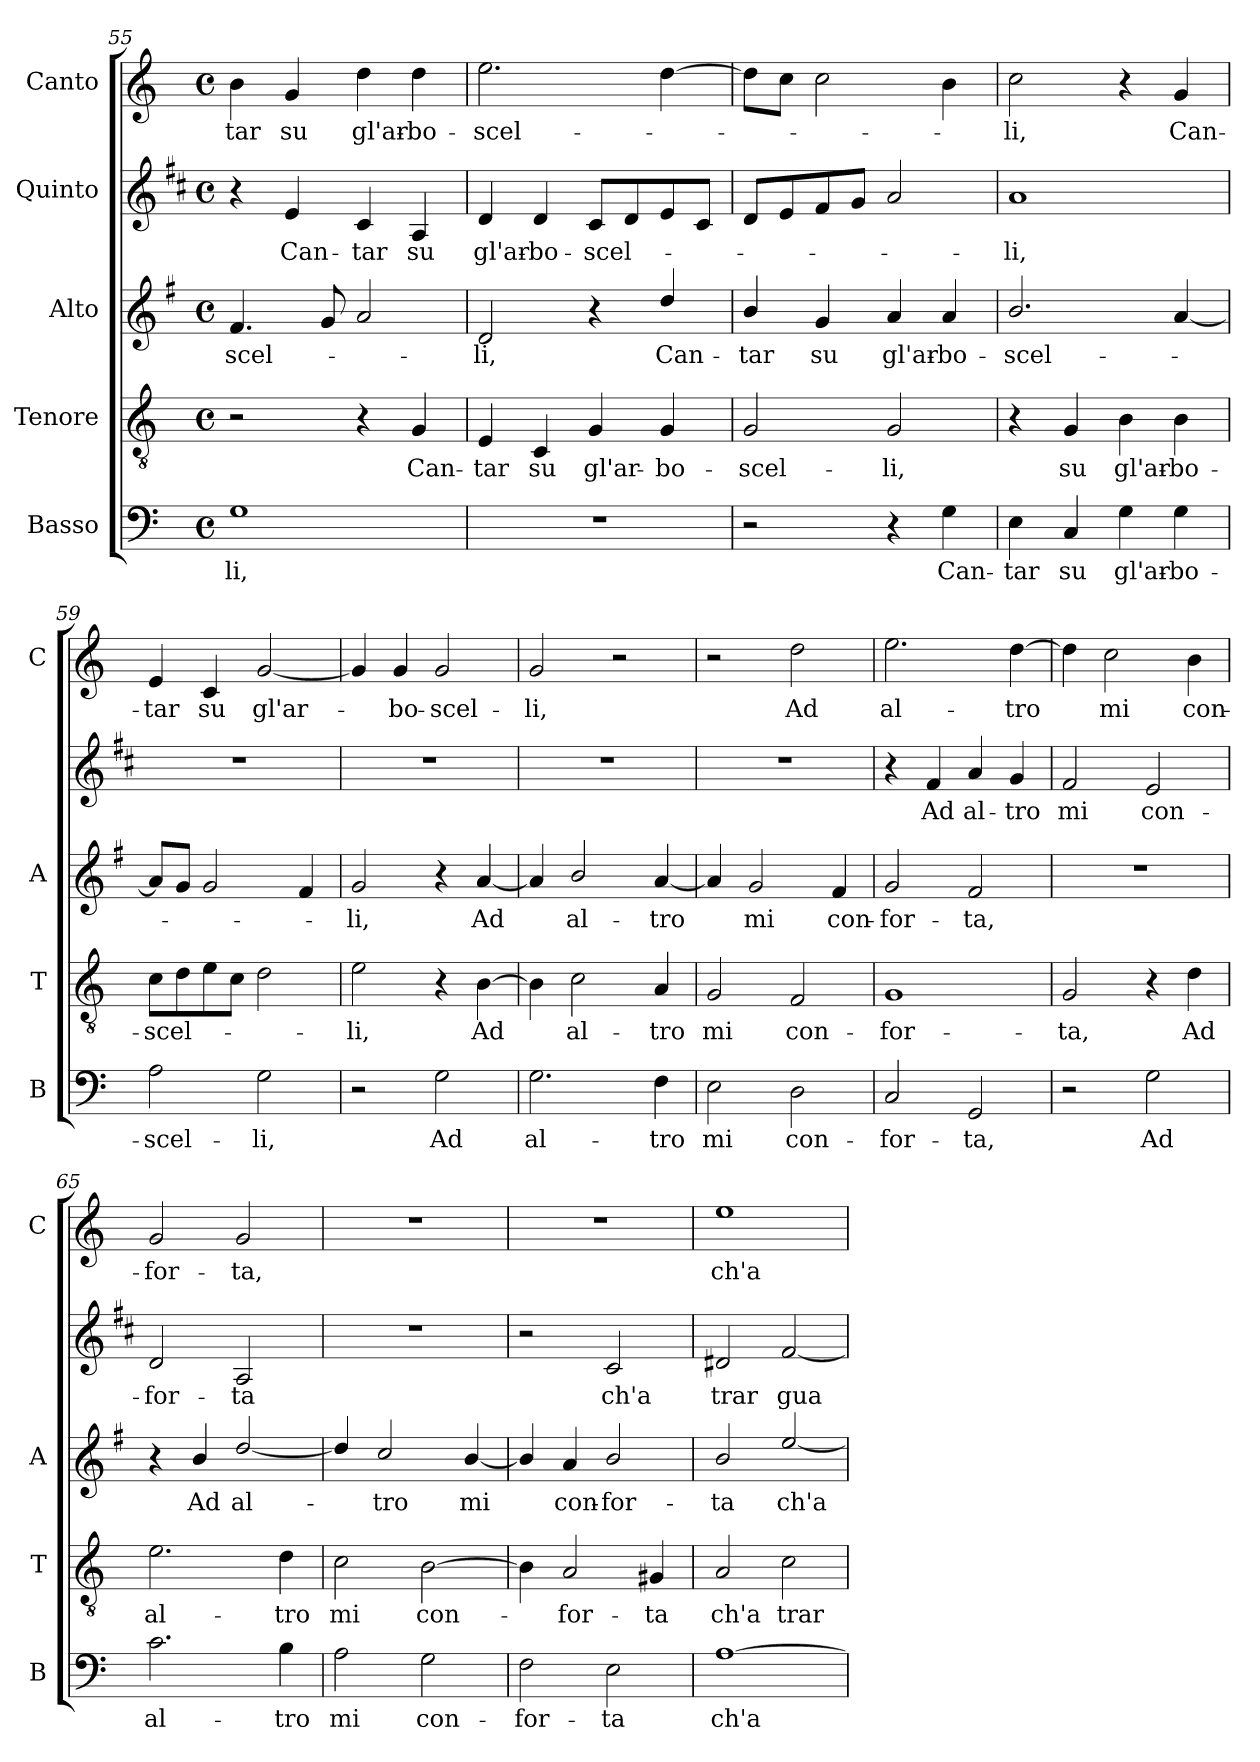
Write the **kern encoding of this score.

**kern	**text	**kern	**text	**kern	**text	**kern	**text	**kern	**text
*part5	*part5	*part4	*part4	*part3	*part3	*part2	*part2	*part1	*part1
*staff5	*staff5	*staff4	*staff4	*staff3	*staff3	*staff2	*staff2	*staff1	*staff1
*I"Basso	*	*I"Tenore	*	*I"Alto	*	*I"Quinto	*	*I"Canto	*
*I'B	*	*I'T	*	*I'A	*	*	*	*I'C	*
*clefF4	*	*clefGv2	*	*clefG2	*	*clefG2	*	*clefG2	*
*	*	*	*	*ITrd4c7	*	*ITrd1c2	*	*	*
*k[]	*	*k[]	*	*k[]	*	*k[]	*	*k[]	*
*C:	*	*C:	*	*C:	*	*C:	*	*C:	*
*M4/4	*	*M4/4	*	*M4/4	*	*M4/4	*	*M4/4	*
*met(c)	*	*met(c)	*	*met(c)	*	*met(c)	*	*met(c)	*
=55	=55	=55	=55	=55	=55	=55	=55	=55	=55
!	!LO:LY:b	!	!	!	!LO:LY:b	!	!	!	!LO:LY:b
1G	-li,	2r	.	4.B/	-scel-	4r	.	4b\	-tar
!	!	!	!	!	!	!	!LO:LY:b	!	!LO:LY:b
.	.	.	.	.	.	4d/	Can-	4g/	su
.	.	.	.	8c/	.	.	.	.	.
!	!	!	!	!	!	!	!LO:LY:b	!	!LO:LY:b
.	.	4r	.	2d/	.	4B/	-tar	4dd\	gl'ar-
!	!	!	!LO:LY:b	!	!	!	!LO:LY:b	!	!LO:LY:b
.	.	4G/	Can-	.	.	4G/	su	4dd\	-bo-
=56	=56	=56	=56	=56	=56	=56	=56	=56	=56
!	!	!	!LO:LY:b	!	!LO:LY:b	!	!LO:LY:b	!	!LO:LY:b
1r	.	4E/	-tar	2G/	-li,	4c/	gl'ar-	2.ee\	-scel-
!	!	!	!LO:LY:b	!	!	!	!LO:LY:b	!	!
.	.	4C/	su	.	.	4c/	-bo-	.	.
!	!	!	!LO:LY:b	!	!	!	!LO:LY:b	!	!
.	.	4G/	gl'ar-	4r	.	8B/L	-scel-	.	.
.	.	.	.	.	.	8c/	.	.	.
!	!	!	!LO:LY:b	!	!LO:LY:b	!	!	!	!
.	.	4G/	-bo-	4g/	Can-	8d/	.	[4dd\	.
.	.	.	.	.	.	8B/J	.	.	.
=57	=57	=57	=57	=57	=57	=57	=57	=57	=57
!	!	!	!LO:LY:b	!	!LO:LY:b	!	!	!	!
2r	.	2G/	-scel-	4e/	-tar	8c/L	.	8dd\L]	.
.	.	.	.	.	.	8d/	.	8cc\J	.
!	!	!	!	!	!LO:LY:b	!	!	!	!
.	.	.	.	4c/	su	8e/	.	2cc\	.
.	.	.	.	.	.	8f/J	.	.	.
!	!	!	!LO:LY:b	!	!LO:LY:b	!	!	!	!
4r	.	2G/	-li,	4d/	gl'ar-	2g/	.	.	.
!	!LO:LY:b	!	!	!	!LO:LY:b	!	!	!	!
4G\	Can-	.	.	4d/	-bo-	.	.	4b\	.
!!LO:PB:g=z
=58	=58	=58	=58	=58	=58	=58	=58	=58	=58
!	!LO:LY:b	!	!	!	!LO:LY:b	!	!LO:LY:b	!	!LO:LY:b
4E\	-tar	4r	.	2.e/	-scel-	1g	-li,	2cc\	-li,
!	!LO:LY:b	!	!LO:LY:b	!	!	!	!	!	!
4C/	su	4G/	su	.	.	.	.	.	.
!	!LO:LY:b	!	!LO:LY:b	!	!	!	!	!	!
4G\	gl'ar-	4B\	gl'ar-	.	.	.	.	4r	.
!	!LO:LY:b	!	!LO:LY:b	!	!	!	!	!	!LO:LY:b
4G\	-bo-	4B\	-bo-	[4d/	.	.	.	4g/	Can-
=59	=59	=59	=59	=59	=59	=59	=59	=59	=59
!	!LO:LY:b	!	!LO:LY:b	!	!	!	!	!	!LO:LY:b
2A\	-scel-	8c\L	-scel-	8d/L]	.	1r	.	4e/	-tar
.	.	8d\	.	8c/J	.	.	.	.	.
!	!	!	!	!	!	!	!	!	!LO:LY:b
.	.	8e\	.	2c/	.	.	.	4c/	su
.	.	8c\J	.	.	.	.	.	.	.
!	!LO:LY:b	!	!	!	!	!	!	!	!LO:LY:b
2G\	-li,	2d\	.	.	.	.	.	[2g/	gl'ar-
.	.	.	.	4B/	.	.	.	.	.
=60	=60	=60	=60	=60	=60	=60	=60	=60	=60
!	!	!	!LO:LY:b	!	!LO:LY:b	!	!	!	!
2r	.	2e\	-li,	2c/	-li,	1r	.	4g/]	.
!	!	!	!	!	!	!	!	!	!LO:LY:b
.	.	.	.	.	.	.	.	4g/	-bo-
!	!LO:LY:b	!	!	!	!	!	!	!	!LO:LY:b
2G\	Ad	4r	.	4r	.	.	.	2g/	-scel-
!	!	!	!LO:LY:b	!	!LO:LY:b	!	!	!	!
.	.	[4B\	Ad	[4d/	Ad	.	.	.	.
=61	=61	=61	=61	=61	=61	=61	=61	=61	=61
!	!LO:LY:b	!	!	!	!	!	!	!	!LO:LY:b
2.G\	al-	4B\]	.	4d/]	.	1r	.	2g/	-li,
!	!	!	!LO:LY:b	!	!LO:LY:b	!	!	!	!
.	.	2c\	al-	2e/	al-	.	.	.	.
.	.	.	.	.	.	.	.	2r	.
!	!LO:LY:b	!	!LO:LY:b	!	!LO:LY:b	!	!	!	!
4F\	-tro	4A/	-tro	[4d/	-tro	.	.	.	.
=62	=62	=62	=62	=62	=62	=62	=62	=62	=62
!	!LO:LY:b	!	!LO:LY:b	!	!	!	!	!	!
2E\	mi	2G/	mi	4d/]	.	1r	.	2r	.
!	!	!	!	!	!LO:LY:b	!	!	!	!
.	.	.	.	2c/	mi	.	.	.	.
!	!LO:LY:b	!	!LO:LY:b	!	!	!	!	!	!LO:LY:b
2D\	con-	2F/	con-	.	.	.	.	2dd\	Ad
!	!	!	!	!	!LO:LY:b	!	!	!	!
.	.	.	.	4B/	con-	.	.	.	.
=63	=63	=63	=63	=63	=63	=63	=63	=63	=63
!	!LO:LY:b	!	!LO:LY:b	!	!LO:LY:b	!	!	!	!LO:LY:b
2C/	-for-	1G	-for-	2c/	-for-	4r	.	2.ee\	al-
!	!	!	!	!	!	!	!LO:LY:b	!	!
.	.	.	.	.	.	4e/	Ad	.	.
!	!LO:LY:b	!	!	!	!LO:LY:b	!	!LO:LY:b	!	!
2GG/	-ta,	.	.	2B/	-ta,	4g/	al-	.	.
!	!	!	!	!	!	!	!LO:LY:b	!	!LO:LY:b
.	.	.	.	.	.	4f/	-tro	[4dd\	-tro
=64	=64	=64	=64	=64	=64	=64	=64	=64	=64
!	!	!	!LO:LY:b	!	!	!	!LO:LY:b	!	!
2r	.	2G/	-ta,	1r	.	2e/	mi	4dd\]	.
!	!	!	!	!	!	!	!	!	!LO:LY:b
.	.	.	.	.	.	.	.	2cc\	mi
!	!LO:LY:b	!	!	!	!	!	!LO:LY:b	!	!
2G\	Ad	4r	.	.	.	2d/	con-	.	.
!	!	!	!LO:LY:b	!	!	!	!	!	!LO:LY:b
.	.	4d\	Ad	.	.	.	.	4b\	con-
!!LO:LB:g=z
=65	=65	=65	=65	=65	=65	=65	=65	=65	=65
!	!LO:LY:b	!	!LO:LY:b	!	!	!	!LO:LY:b	!	!LO:LY:b
2.c\	al-	2.e\	al-	4r	.	2c/	-for-	2g/	-for-
!	!	!	!	!	!LO:LY:b	!	!	!	!
.	.	.	.	4e/	Ad	.	.	.	.
!	!	!	!	!	!LO:LY:b	!	!LO:LY:b	!	!LO:LY:b
.	.	.	.	[2g/	al-	2G/	-ta	2g/	-ta,
!	!LO:LY:b	!	!LO:LY:b	!	!	!	!	!	!
4B\	-tro	4d\	-tro	.	.	.	.	.	.
=66	=66	=66	=66	=66	=66	=66	=66	=66	=66
!	!LO:LY:b	!	!LO:LY:b	!	!	!	!	!	!
2A\	mi	2c\	mi	4g/]	.	1r	.	1r	.
!	!	!	!	!	!LO:LY:b	!	!	!	!
.	.	.	.	2f/	-tro	.	.	.	.
!	!LO:LY:b	!	!LO:LY:b	!	!	!	!	!	!
2G\	con-	[2B\	con-	.	.	.	.	.	.
!	!	!	!	!	!LO:LY:b	!	!	!	!
.	.	.	.	[4e/	mi	.	.	.	.
=67	=67	=67	=67	=67	=67	=67	=67	=67	=67
!	!LO:LY:b	!	!	!	!	!	!	!	!
2F\	-for-	4B\]	.	4e/]	.	2r	.	1r	.
!	!	!	!LO:LY:b	!	!LO:LY:b	!	!	!	!
.	.	2A/	-for-	4d/	con-	.	.	.	.
!	!LO:LY:b	!	!	!	!LO:LY:b	!	!LO:LY:b	!	!
2E\	-ta	.	.	2e/	-for-	2B/	ch'a	.	.
!	!	!	!LO:LY:b	!	!	!	!	!	!
.	.	4G#X/	-ta	.	.	.	.	.	.
=68	=68	=68	=68	=68	=68	=68	=68	=68	=68
!	!LO:LY:b	!	!LO:LY:b	!	!LO:LY:b	!	!LO:LY:b	!	!LO:LY:b
[1A	ch'a	2A/	ch'a	2e/	-ta	2c#X/	trar	1ee	ch'a
!	!	!	!LO:LY:b	!	!LO:LY:b	!	!LO:LY:b	!	!
.	.	2c\	trar	[2a/	ch'a	[2e/	gua-	.	.
=	=	=	=	=	=	=	=	=	=
*-	*-	*-	*-	*-	*-	*-	*-	*-	*-
